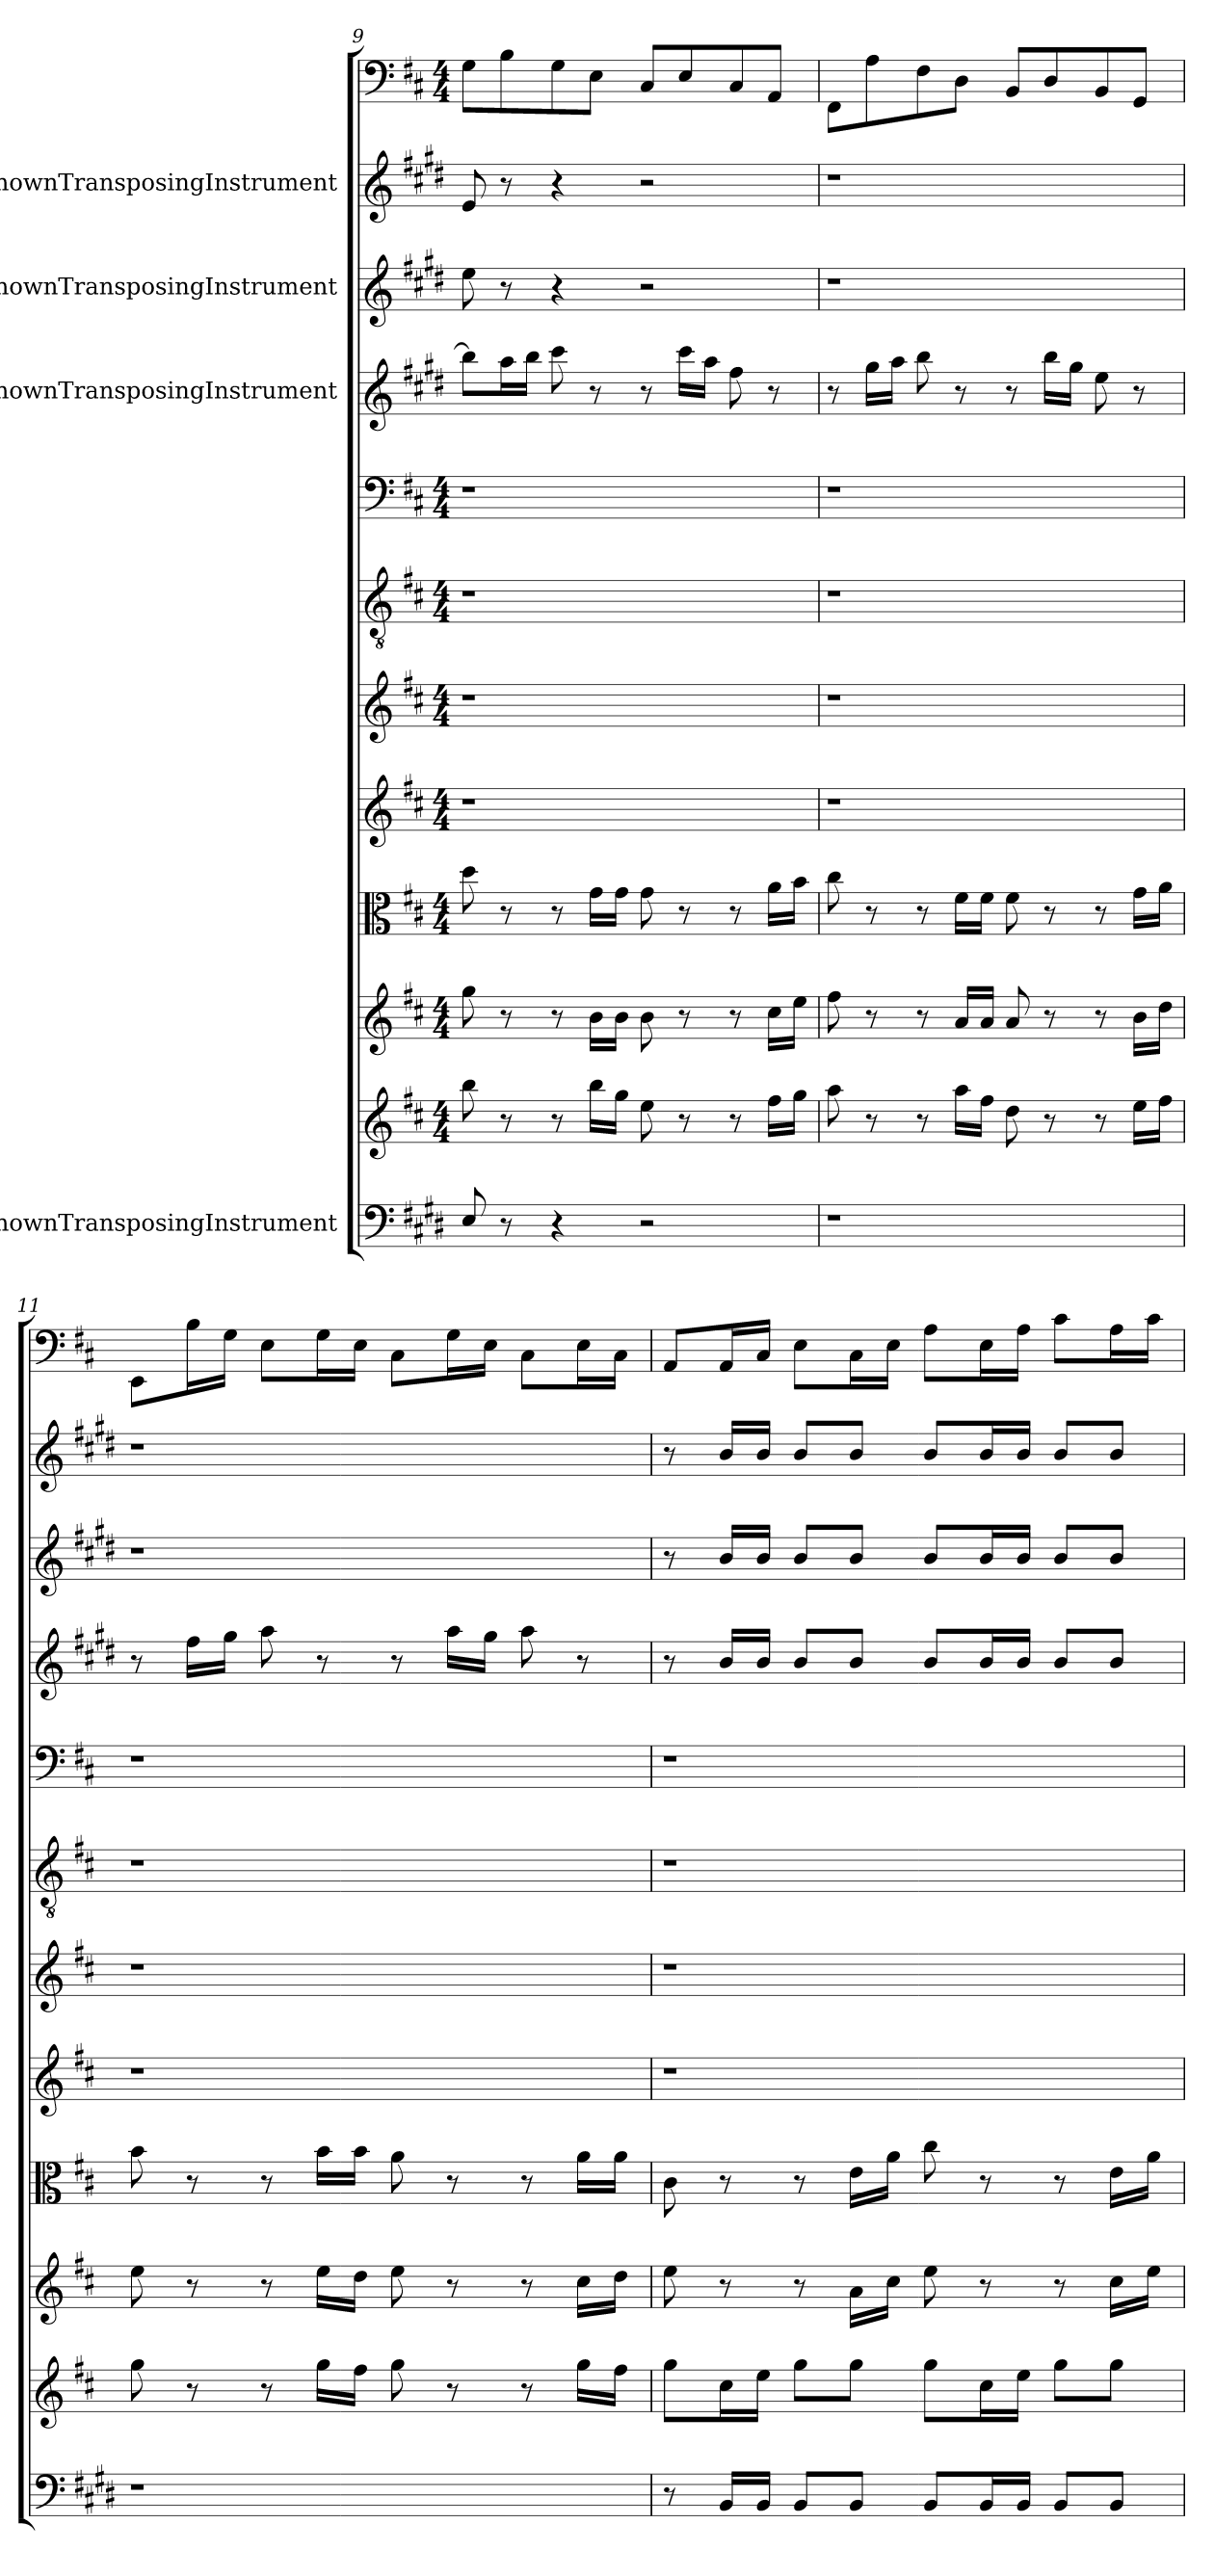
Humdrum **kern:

**kern	**kern	**kern	**kern	**kern	**kern	**kern	**kern	**kern	**kern	**kern	**kern
*part12	*part11	*part10	*part9	*part8	*part7	*part6	*part5	*part4	*part3	*part2	*part1
*staff12	*staff11	*staff10	*staff9	*staff8	*staff7	*staff6	*staff5	*staff4	*staff3	*staff2	*staff1
*I"UnknownTransposingInstrument	*	*	*	*	*	*	*	*I"UnknownTransposingInstrument	*I"UnknownTransposingInstrument	*I"UnknownTransposingInstrument	*
*clefF4	*clefG2	*clefG2	*clefC3	*clefG2	*clefG2	*clefGv2	*clefF4	*clefG2	*clefG2	*clefG2	*clefF4
*ITrd1c2	*	*	*	*	*	*	*	*ITrd1c2	*ITrd1c2	*ITrd1c2	*
*k[f#c#]	*k[f#c#]	*k[f#c#]	*k[f#c#]	*k[f#c#]	*k[f#c#]	*k[f#c#]	*k[f#c#]	*k[f#c#]	*k[f#c#]	*k[f#c#]	*k[f#c#]
*	*M4/4	*M4/4	*M4/4	*M4/4	*M4/4	*M4/4	*M4/4	*	*	*	*M4/4
=9	=9	=9	=9	=9	=9	=9	=9	=9	=9	=9	=9
8D/	8bb\	8gg\	8dd\	1r	1r	1r	1r	8aa\L]	8dd\	8d/	8G\L
8r	8r	8r	8r	.	.	.	.	16gg\L	8r	8r	8B\
.	.	.	.	.	.	.	.	16aa\JJ	.	.	.
4r	8r	8r	8r	.	.	.	.	8bb\	4r	4r	8G\
.	16bb\LL	16b\LL	16g\LL	.	.	.	.	8r	.	.	8E\J
.	16gg\JJ	16b\JJ	16g\JJ	.	.	.	.	.	.	.	.
2r	8ee\	8b\	8g\	.	.	.	.	8r	2r	2r	8C#/L
.	8r	8r	8r	.	.	.	.	16bb\LL	.	.	8E/
.	.	.	.	.	.	.	.	16gg\JJ	.	.	.
.	8r	8r	8r	.	.	.	.	8ee\	.	.	8C#/
.	16ff#\LL	16cc#\LL	16a\LL	.	.	.	.	8r	.	.	8AA/J
.	16gg\JJ	16ee\JJ	16b\JJ	.	.	.	.	.	.	.	.
=10	=10	=10	=10	=10	=10	=10	=10	=10	=10	=10	=10
1r	8aa\	8ff#\	8cc#\	1r	1r	1r	1r	8r	1r	1r	8FF#\L
.	8r	8r	8r	.	.	.	.	16ff#\LL	.	.	8A\
.	.	.	.	.	.	.	.	16gg\JJ	.	.	.
.	8r	8r	8r	.	.	.	.	8aa\	.	.	8F#\
.	16aa\LL	16a/LL	16f#\LL	.	.	.	.	8r	.	.	8D\J
.	16ff#\JJ	16a/JJ	16f#\JJ	.	.	.	.	.	.	.	.
.	8dd\	8a/	8f#\	.	.	.	.	8r	.	.	8BB/L
.	8r	8r	8r	.	.	.	.	16aa\LL	.	.	8D/
.	.	.	.	.	.	.	.	16ff#\JJ	.	.	.
.	8r	8r	8r	.	.	.	.	8dd\	.	.	8BB/
.	16ee\LL	16b\LL	16g\LL	.	.	.	.	8r	.	.	8GG/J
.	16ff#\JJ	16dd\JJ	16a\JJ	.	.	.	.	.	.	.	.
=11	=11	=11	=11	=11	=11	=11	=11	=11	=11	=11	=11
1r	8gg\	8ee\	8b\	1r	1r	1r	1r	8r	1r	1r	8EE\L
.	8r	8r	8r	.	.	.	.	16ee\LL	.	.	16B\L
.	.	.	.	.	.	.	.	16ff#\JJ	.	.	16G\JJ
.	8r	8r	8r	.	.	.	.	8gg\	.	.	8E\L
.	16gg\LL	16ee\LL	16b\LL	.	.	.	.	8r	.	.	16G\L
.	16ff#\JJ	16dd\JJ	16b\JJ	.	.	.	.	.	.	.	16E\JJ
.	8gg\	8ee\	8a\	.	.	.	.	8r	.	.	8C#\L
.	8r	8r	8r	.	.	.	.	16gg\LL	.	.	16G\L
.	.	.	.	.	.	.	.	16ff#\JJ	.	.	16E\JJ
.	8r	8r	8r	.	.	.	.	8gg\	.	.	8C#\L
.	16gg\LL	16cc#\LL	16a\LL	.	.	.	.	8r	.	.	16E\L
.	16ff#\JJ	16dd\JJ	16a\JJ	.	.	.	.	.	.	.	16C#\JJ
=12	=12	=12	=12	=12	=12	=12	=12	=12	=12	=12	=12
8r	8gg\L	8ee\	8c#\	1r	1r	1r	1r	8r	8r	8r	8AA/L
16AA/LL	16cc#\L	8r	8r	.	.	.	.	16a/LL	16a/LL	16a/LL	16AA/L
16AA/JJ	16ee\JJ	.	.	.	.	.	.	16a/JJ	16a/JJ	16a/JJ	16C#/JJ
8AA/L	8gg\L	8r	8r	.	.	.	.	8a/L	8a/L	8a/L	8E\L
8AA/J	8gg\J	16a\LL	16e\LL	.	.	.	.	8a/J	8a/J	8a/J	16C#\L
.	.	16cc#\JJ	16a\JJ	.	.	.	.	.	.	.	16E\JJ
8AA/L	8gg\L	8ee\	8cc#\	.	.	.	.	8a/L	8a/L	8a/L	8A\L
16AA/L	16cc#\L	8r	8r	.	.	.	.	16a/L	16a/L	16a/L	16E\L
16AA/JJ	16ee\JJ	.	.	.	.	.	.	16a/JJ	16a/JJ	16a/JJ	16A\JJ
8AA/L	8gg\L	8r	8r	.	.	.	.	8a/L	8a/L	8a/L	8c#\L
8AA/J	8gg\J	16cc#\LL	16e\LL	.	.	.	.	8a/J	8a/J	8a/J	16A\L
.	.	16ee\JJ	16a\JJ	.	.	.	.	.	.	.	16c#\JJ
=	=	=	=	=	=	=	=	=	=	=	=
*-	*-	*-	*-	*-	*-	*-	*-	*-	*-	*-	*-
